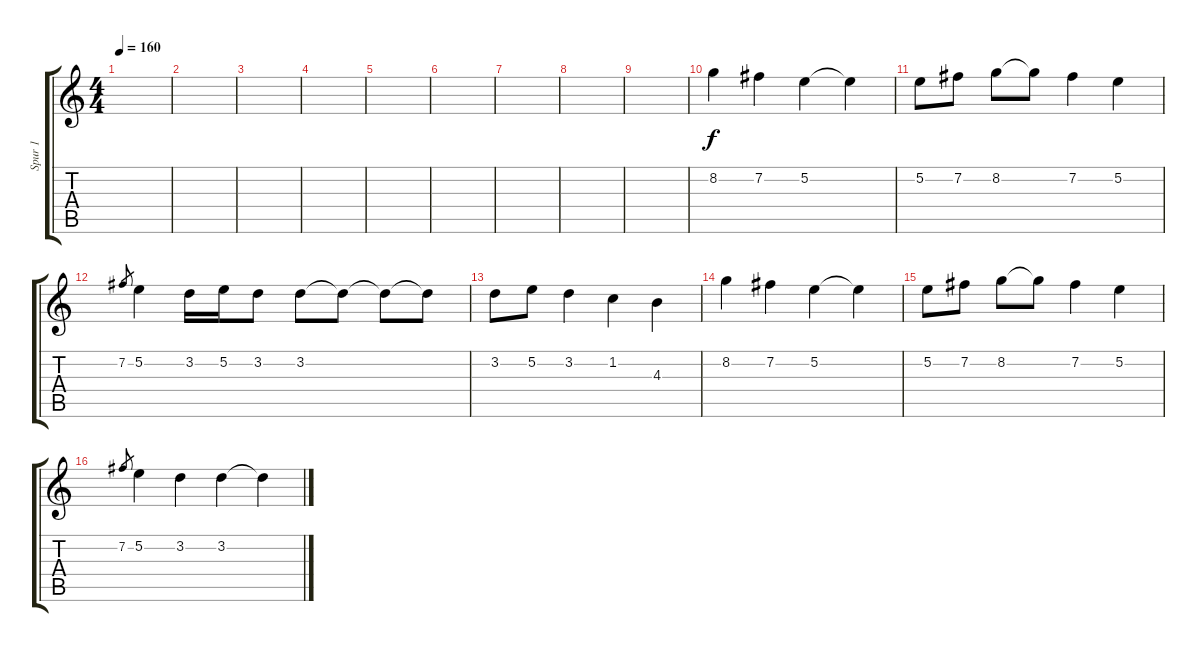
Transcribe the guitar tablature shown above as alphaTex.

\track ("Spur 1" "Spur 1") {instrument electricguitarclean}
\staff {score tabs}
\tuning (E4 B3 G3 D3 A2 E2) {hide}
\ts (4 4)
\tempo 160
\clef g2
\ks c
|
|
|
|
|
|
|
|
|
8.2.4{instrument electricguitarmuted} 7.2.4 5.2.4 5.2{t}.4 |
5.2.8 7.2.8 8.2.8 8.2{t}.8 7.2.4 5.2.4 |
7.2.8{gr} 5.2.4 3.2.16 5.2.16 3.2.8 3.2.8 3.2{t}.8 3.2{t}.8 3.2{t}.8 |
3.2.8 5.2.8 3.2.4 1.2.4 4.3.4 |
8.2.4{instrument electricguitarmuted} 7.2.4 5.2.4 5.2{t}.4 |
5.2.8 7.2.8 8.2.8 8.2{t}.8 7.2.4 5.2.4 |
7.2.8{gr} 5.2.4 3.2.4 3.2.4 3.2{t}.4
